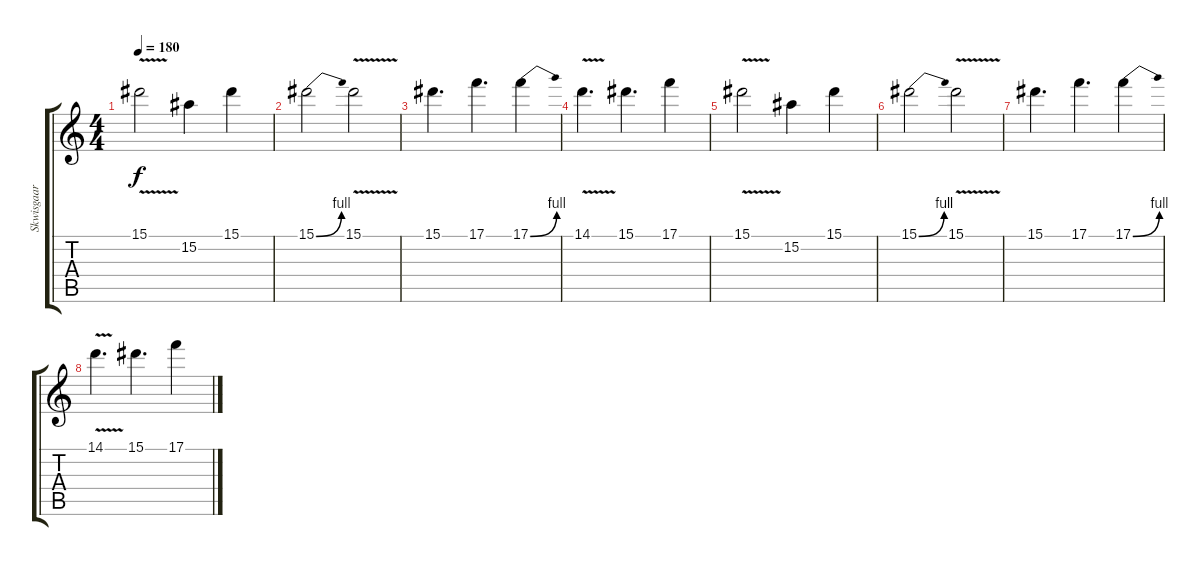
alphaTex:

\track ("Skwisgaar Skwigelf (Solo Guitar)" "Skwisgaar ") {instrument distortionguitar}
\staff {score tabs}
\tuning (C4 G3 Eb3 Bb2 F2 C2) {hide}
\ts (4 4)
\tempo 180
\clef g2
\ks c
15.1{v}.2{dy f} 15.2.4 15.1.4 |
15.1{be (bend 0 0 60 4)}.2 15.1{v}.2 |
15.1.4{d} 17.1.4{d} 17.1{be (bend 0 0 60 4)}.4 |
14.1{v}.4{d} 15.1.4{d} 17.1.4 |
15.1{v}.2 15.2.4 15.1.4 |
15.1{be (bend 0 0 60 4)}.2 15.1{v}.2 |
15.1.4{d} 17.1.4{d} 17.1{be (bend 0 0 60 4)}.4 |
14.1{v}.4{d} 15.1.4{d} 17.1.4
